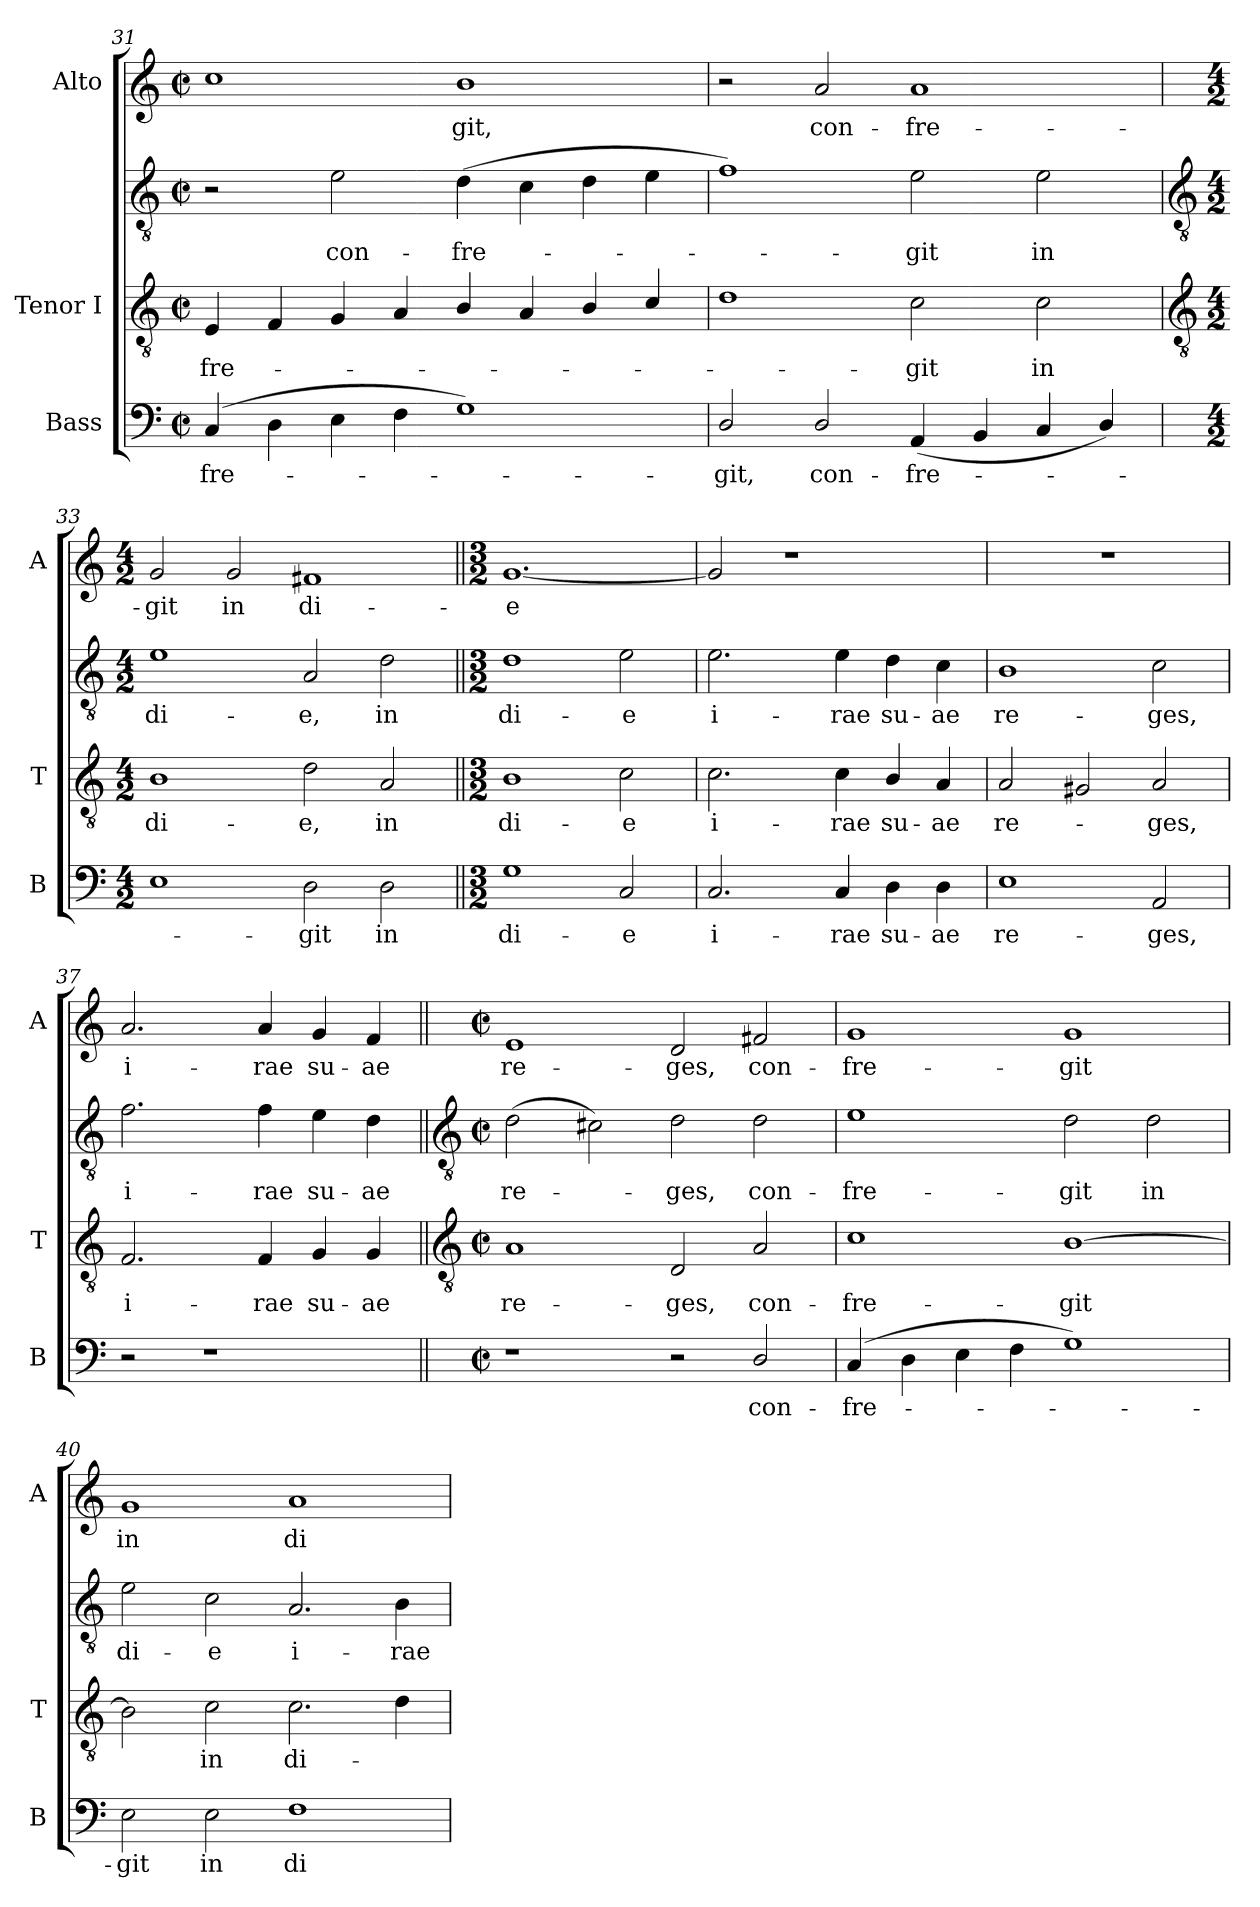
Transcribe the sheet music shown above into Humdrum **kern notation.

**kern	**text	**kern	**text	**kern	**text	**kern	**text
*part3	*part3	*part2	*part2	*part2	*part2	*part1	*part1
*staff4	*staff4	*staff3	*staff3	*staff2	*staff2	*staff1	*staff1
*I"Bass	*	*I"Tenor I	*	*	*	*I"Alto	*
*I'B	*	*I'T	*	*	*	*I'A	*
*clefF4	*	*clefGv2	*	*clefGv2	*	*clefG2	*
*k[]	*	*k[]	*	*k[]	*	*k[]	*
*C:	*	*C:	*	*C:	*	*C:	*
*M4/2	*	*M4/2	*	*M4/2	*	*M4/2	*
*met(c|)	*	*met(c|)	*	*met(c|)	*	*met(c|)	*
=31	=31	=31	=31	=31	=31	=31	=31
!	!LO:LY:b	!	!LO:LY:b	!	!	!	!
(>4C	-fre-	4E	fre-	2r	.	1cc	.
4D	.	4F	.	.	.	.	.
!	!	!	!	!	!LO:LY:b	!	!
4E	.	4G	.	2e	-con-	.	.
4F	.	4A	.	.	.	.	.
!	!	!	!	!	!LO:LY:b	!	!LO:LY:b
1G)	.	4B/	.	(>4d	-fre-	1b	git,
.	.	4A	.	4c	.	.	.
.	.	4B/	.	4d	.	.	.
.	.	4c/	.	4e	.	.	.
=32	=32	=32	=32	=32	=32	=32	=32
!	!LO:LY:b	!	!	!	!	!	!
2D/	git,	1d	.	1f)	.	2r	.
!	!LO:LY:b	!	!	!	!	!	!LO:LY:b
2D/	con-	.	.	.	.	2a	con-
!	!LO:LY:b	!	!LO:LY:b	!	!LO:LY:b	!	!LO:LY:b
(<4AA	-fre-	2c	git	2e	git	1a	-fre-
4BB	.	.	.	.	.	.	.
!	!	!	!LO:LY:b	!	!LO:LY:b	!	!
4C	.	2c	in	2e	in	.	.
4D/)	.	.	.	.	.	.	.
!!LO:LB:g=z
=33	=33	=33	=33	=33	=33	=33	=33
*	*	*clefGv2	*	*clefGv2	*	*	*
*M4/2	*	*M4/2	*	*M4/2	*	*M4/2	*
!	!	!	!LO:LY:b	!	!LO:LY:b	!	!LO:LY:b
1E	.	1B	di-	1e	di-	2g	-git
!	!	!	!	!	!	!	!LO:LY:b
.	.	.	.	.	.	2g	in
!	!LO:LY:b	!	!LO:LY:b	!	!LO:LY:b	!	!LO:LY:b
2D	git	2d	-e,	2A	-e,	1f#X	di-
!	!LO:LY:b	!	!LO:LY:b	!	!LO:LY:b	!	!
2D	in	2A	in	2d	in	.	.
=34||	=34||	=34||	=34||	=34||	=34||	=34||	=34||
*M3/2	*	*M3/2	*	*M3/2	*	*M3/2	*
!	!LO:LY:b	!	!LO:LY:b	!	!LO:LY:b	!	!LO:LY:b
1G	di-	1B	di-	1d	di-	[1.g	-e
!	!LO:LY:b	!	!LO:LY:b	!	!LO:LY:b	!	!
2C	-e	2c	-e	2e	-e	.	.
=35	=35	=35	=35	=35	=35	=35	=35
!	!LO:LY:b	!	!LO:LY:b	!	!LO:LY:b	!	!
2.C	i-	2.c	i-	2.e	i-	2g]	.
.	.	.	.	.	.	1r	.
!	!LO:LY:b	!	!LO:LY:b	!	!LO:LY:b	!	!
4C	-rae	4c	-rae	4e	-rae	.	.
!	!LO:LY:b	!	!LO:LY:b	!	!LO:LY:b	!	!
4D	su-	4B/	su-	4d	su-	.	.
!	!LO:LY:b	!	!LO:LY:b	!	!LO:LY:b	!	!
4D	-ae	4A	-ae	4c	-ae	.	.
=36	=36	=36	=36	=36	=36	=36	=36
!	!LO:LY:b	!	!LO:LY:b	!	!LO:LY:b	!	!
1E	re-	2A	re-	1B	re-	1.r	.
.	.	2G#X	.	.	.	.	.
!	!LO:LY:b	!	!LO:LY:b	!	!LO:LY:b	!	!
2AA	-ges,	2A	ges,	2c	-ges,	.	.
=37	=37	=37	=37	=37	=37	=37	=37
!	!	!	!LO:LY:b	!	!LO:LY:b	!	!LO:LY:b
2r	.	2.F	i-	2.f	i-	2.a	i-
1r	.	.	.	.	.	.	.
!	!	!	!LO:LY:b	!	!LO:LY:b	!	!LO:LY:b
.	.	4F	-rae	4f	-rae	4a	-rae
!	!	!	!LO:LY:b	!	!LO:LY:b	!	!LO:LY:b
.	.	4G	su-	4e	su-	4g	su-
!	!	!	!LO:LY:b	!	!LO:LY:b	!	!LO:LY:b
.	.	4G	-ae	4d	-ae	4f	-ae
!!LO:LB:g=z
=38||	=38||	=38||	=38||	=38||	=38||	=38||	=38||
*	*	*clefGv2	*	*clefGv2	*	*	*
*M4/2	*	*M4/2	*	*M4/2	*	*M4/2	*
*met(c|)	*	*met(c|)	*	*met(c|)	*	*met(c|)	*
!	!	!	!LO:LY:b	!	!LO:LY:b	!	!LO:LY:b
1r	.	1A	-re-	(>2d	re-	1e	re-
.	.	.	.	2c#X)	.	.	.
!	!	!	!LO:LY:b	!	!LO:LY:b	!	!LO:LY:b
2r	.	2D	-ges,	2d	ges,	2d	-ges,
!	!LO:LY:b	!	!LO:LY:b	!	!LO:LY:b	!	!LO:LY:b
2D/	con-	2A	con-	2d	con-	2f#X	con-
=39	=39	=39	=39	=39	=39	=39	=39
!	!LO:LY:b	!	!LO:LY:b	!	!LO:LY:b	!	!LO:LY:b
(>4C	-fre-	1c	fre-	1e	-fre-	1g	-fre-
4D	.	.	.	.	.	.	.
4E	.	.	.	.	.	.	.
4F	.	.	.	.	.	.	.
!	!	!	!LO:LY:b	!	!LO:LY:b	!	!LO:LY:b
1G)	.	[1B	-git	2d	-git	1g	-git
!	!	!	!	!	!LO:LY:b	!	!
.	.	.	.	2d	in	.	.
=40	=40	=40	=40	=40	=40	=40	=40
!	!LO:LY:b	!	!	!	!LO:LY:b	!	!LO:LY:b
2E	git	2B]	.	2e	di-	1g	in
!	!LO:LY:b	!	!LO:LY:b	!	!LO:LY:b	!	!
2E	in	2c	in	2c	-e	.	.
!	!LO:LY:b	!	!LO:LY:b	!	!LO:LY:b	!	!LO:LY:b
1F	di-	2.c	di-	2.A	i-	1a	di-
!	!	!	!	!	!LO:LY:b	!	!
.	.	4d	.	4B	-rae	.	.
=	=	=	=	=	=	=	=
*-	*-	*-	*-	*-	*-	*-	*-
